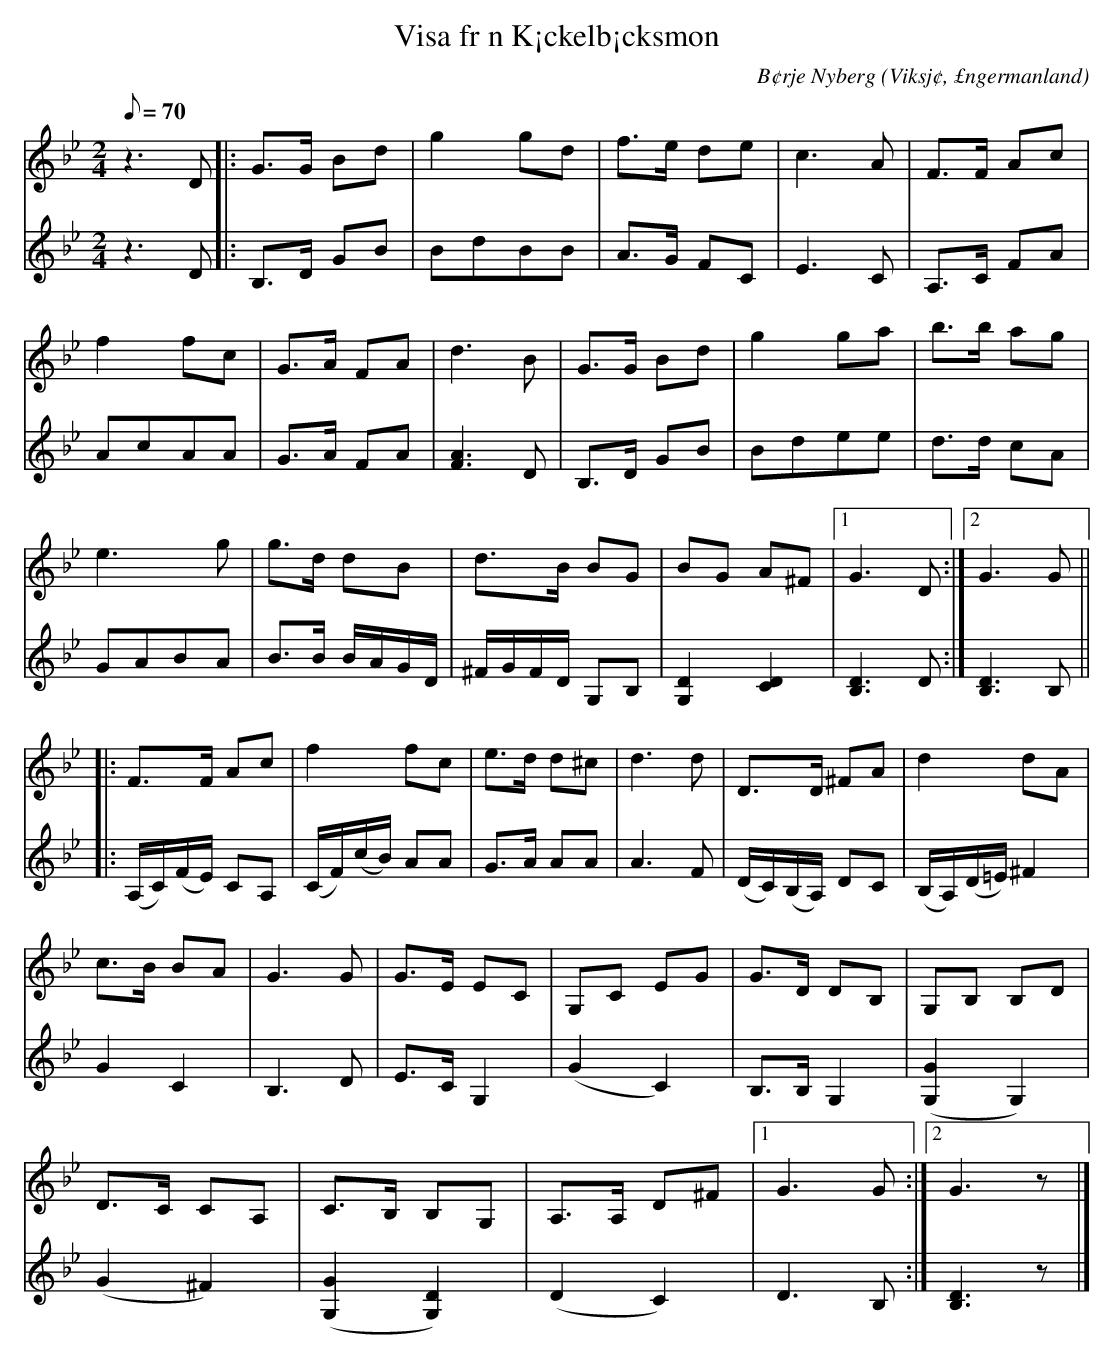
X:1
T:Visa fr n K¡ckelb¡cksmon
C:B¢rje Nyberg
O:Viksj¢, £ngermanland
M:2/4
L:1/8
Q:70
K:Gm
V:1
z2> D2|: G>G Bd | g2 gd | f>e de | c2>A2 | F>F Ac |
f2 fc | G>A FA | d2>B2 | G>G Bd |g2 ga | b>b ag |
e2> g2 | g>d dB |d>B BG |BG A^F |1 G2> D2 :|2 G2> G2 ||
|: F>F Ac | f2 fc | e>d d^c | d2>d2 | D>D ^FA | d2 dA |
c>B BA |G2> G2 | G>E EC | G,C EG | G>D DB, | G,B, B,D |
D>C CA, | C>B, B,G, | A,>A, D^F |1 G2> G2 :|2 G2> z2 |]
V:2
z2> D2 |: B,>D GB | BdBB | A>G FC | E2>C2 | A,>C FA |
AcAA | G>A FA| [A2F2]> D2 | B,>D GB | Bdee | d>d cA |
GABA | B>B B/2A/2G/2D/2 | ^F/2G/2F/2D/2 G,B, | [G,2D2] [C2D2] | [D2B,2]> D2 :| [D2B,2]> B,2 ||
|: (A,/2C/2)(F/2E/2) CA, | (C/2F/2)(c/2B/2) AA | G>A AA | A2> F2 | (D/2C/2)(B,/2A,/2) DC | (B,/2A,/2)(D/2=E/2) ^F2 |
G2 C2 | B,2> D2 | E>C G,2 |(G2 C2) | B,>B, G,2 | ([G,2G2] G,2) |
(G2 ^F2) | ([G2G,2] [D2G,2]) | (D2 C2) | D2> B,2 :| [D2B,2]> z2 |]
